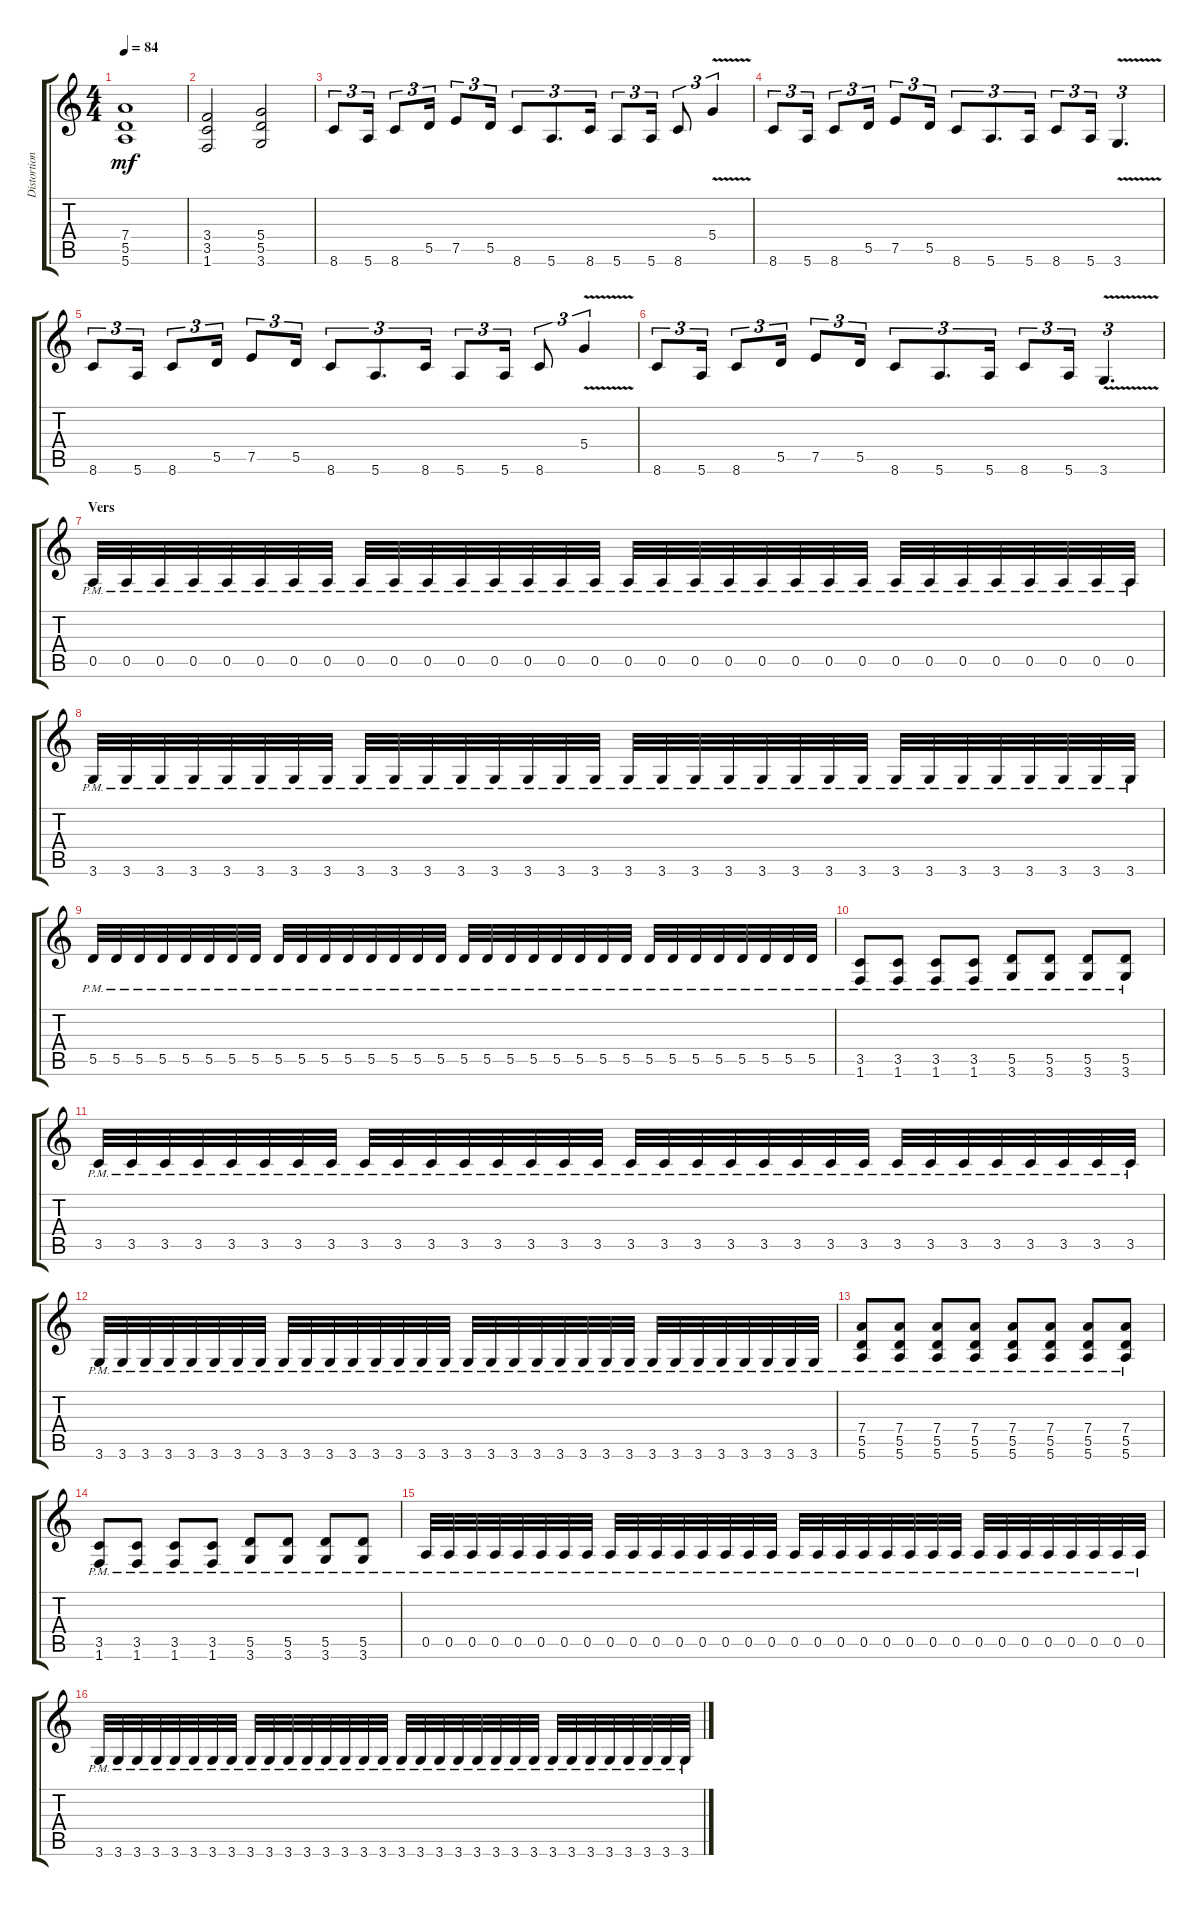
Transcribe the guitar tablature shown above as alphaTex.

\track ("Distortion Guitar" "Distortion") {instrument distortionguitar}
\staff {score tabs}
\tuning (E4 B3 G3 D3 A2 E2) {hide}
\ts (4 4)
\tempo 84
\clef g2
\ks c
(7.4 5.5 5.6).1{dy mf} |
(3.4 3.5 1.6).2 (5.4 5.5 3.6).2 |
8.6.8{tu (3 2)} 5.6.16{tu (3 2)} 8.6.8{tu (3 2)} 5.5.16{tu (3 2)} 7.5.8{tu (3 2)} 5.5.16{tu (3 2)} 8.6.8{tu (3 2)} 5.6.8{d tu (3 2)} 8.6.16{tu (3 2)} 5.6.8{tu (3 2)} 5.6.16{tu (3 2)} 8.6.8{tu (3 2)} 5.4{v}.4{tu (3 2)} |
8.6.8{tu (3 2)} 5.6.16{tu (3 2)} 8.6.8{tu (3 2)} 5.5.16{tu (3 2)} 7.5.8{tu (3 2)} 5.5.16{tu (3 2)} 8.6.8{tu (3 2)} 5.6.8{d tu (3 2)} 5.6.16{tu (3 2)} 8.6.8{tu (3 2)} 5.6.16{tu (3 2)} 3.6{v}.4{d tu (3 2)} |
8.6.8{tu (3 2)} 5.6.16{tu (3 2)} 8.6.8{tu (3 2)} 5.5.16{tu (3 2)} 7.5.8{tu (3 2)} 5.5.16{tu (3 2)} 8.6.8{tu (3 2)} 5.6.8{d tu (3 2)} 8.6.16{tu (3 2)} 5.6.8{tu (3 2)} 5.6.16{tu (3 2)} 8.6.8{tu (3 2)} 5.4{v}.4{tu (3 2)} |
8.6.8{tu (3 2)} 5.6.16{tu (3 2)} 8.6.8{tu (3 2)} 5.5.16{tu (3 2)} 7.5.8{tu (3 2)} 5.5.16{tu (3 2)} 8.6.8{tu (3 2)} 5.6.8{d tu (3 2)} 5.6.16{tu (3 2)} 8.6.8{tu (3 2)} 5.6.16{tu (3 2)} 3.6{v}.4{d tu (3 2)} |
\section ("" "Vers")
0.5{pm}.32 0.5{pm}.32 0.5{pm}.32 0.5{pm}.32 0.5{pm}.32 0.5{pm}.32 0.5{pm}.32 0.5{pm}.32 0.5{pm}.32 0.5{pm}.32 0.5{pm}.32 0.5{pm}.32 0.5{pm}.32 0.5{pm}.32 0.5{pm}.32 0.5{pm}.32 0.5{pm}.32 0.5{pm}.32 0.5{pm}.32 0.5{pm}.32 0.5{pm}.32 0.5{pm}.32 0.5{pm}.32 0.5{pm}.32 0.5{pm}.32 0.5{pm}.32 0.5{pm}.32 0.5{pm}.32 0.5{pm}.32 0.5{pm}.32 0.5{pm}.32 0.5{pm}.32 |
3.6{pm}.32 3.6{pm}.32 3.6{pm}.32 3.6{pm}.32 3.6{pm}.32 3.6{pm}.32 3.6{pm}.32 3.6{pm}.32 3.6{pm}.32 3.6{pm}.32 3.6{pm}.32 3.6{pm}.32 3.6{pm}.32 3.6{pm}.32 3.6{pm}.32 3.6{pm}.32 3.6{pm}.32 3.6{pm}.32 3.6{pm}.32 3.6{pm}.32 3.6{pm}.32 3.6{pm}.32 3.6{pm}.32 3.6{pm}.32 3.6{pm}.32 3.6{pm}.32 3.6{pm}.32 3.6{pm}.32 3.6{pm}.32 3.6{pm}.32 3.6{pm}.32 3.6{pm}.32 |
5.5{pm}.32 5.5{pm}.32 5.5{pm}.32 5.5{pm}.32 5.5{pm}.32 5.5{pm}.32 5.5{pm}.32 5.5{pm}.32 5.5{pm}.32 5.5{pm}.32 5.5{pm}.32 5.5{pm}.32 5.5{pm}.32 5.5{pm}.32 5.5{pm}.32 5.5{pm}.32 5.5{pm}.32 5.5{pm}.32 5.5{pm}.32 5.5{pm}.32 5.5{pm}.32 5.5{pm}.32 5.5{pm}.32 5.5{pm}.32 5.5{pm}.32 5.5{pm}.32 5.5{pm}.32 5.5{pm}.32 5.5{pm}.32 5.5{pm}.32 5.5{pm}.32 5.5{pm}.32 |
(3.5{pm} 1.6{pm}).8 (3.5{pm} 1.6{pm}).8 (3.5{pm} 1.6{pm}).8 (3.5{pm} 1.6{pm}).8 (5.5{pm} 3.6{pm}).8 (5.5{pm} 3.6{pm}).8 (5.5{pm} 3.6{pm}).8 (5.5{pm} 3.6{pm}).8 |
3.5{pm}.32 3.5{pm}.32 3.5{pm}.32 3.5{pm}.32 3.5{pm}.32 3.5{pm}.32 3.5{pm}.32 3.5{pm}.32 3.5{pm}.32 3.5{pm}.32 3.5{pm}.32 3.5{pm}.32 3.5{pm}.32 3.5{pm}.32 3.5{pm}.32 3.5{pm}.32 3.5{pm}.32 3.5{pm}.32 3.5{pm}.32 3.5{pm}.32 3.5{pm}.32 3.5{pm}.32 3.5{pm}.32 3.5{pm}.32 3.5{pm}.32 3.5{pm}.32 3.5{pm}.32 3.5{pm}.32 3.5{pm}.32 3.5{pm}.32 3.5{pm}.32 3.5{pm}.32 |
3.6{pm}.32 3.6{pm}.32 3.6{pm}.32 3.6{pm}.32 3.6{pm}.32 3.6{pm}.32 3.6{pm}.32 3.6{pm}.32 3.6{pm}.32 3.6{pm}.32 3.6{pm}.32 3.6{pm}.32 3.6{pm}.32 3.6{pm}.32 3.6{pm}.32 3.6{pm}.32 3.6{pm}.32 3.6{pm}.32 3.6{pm}.32 3.6{pm}.32 3.6{pm}.32 3.6{pm}.32 3.6{pm}.32 3.6{pm}.32 3.6{pm}.32 3.6{pm}.32 3.6{pm}.32 3.6{pm}.32 3.6{pm}.32 3.6{pm}.32 3.6{pm}.32 3.6{pm}.32 |
(7.4{pm} 5.5{pm} 5.6{pm}).8 (7.4{pm} 5.5{pm} 5.6{pm}).8 (7.4{pm} 5.5{pm} 5.6{pm}).8 (7.4{pm} 5.5{pm} 5.6{pm}).8 (7.4{pm} 5.5{pm} 5.6{pm}).8 (7.4{pm} 5.5{pm} 5.6{pm}).8 (7.4{pm} 5.5{pm} 5.6{pm}).8 (7.4{pm} 5.5{pm} 5.6{pm}).8 |
(3.5{pm} 1.6{pm}).8 (3.5{pm} 1.6{pm}).8 (3.5{pm} 1.6{pm}).8 (3.5{pm} 1.6{pm}).8 (5.5{pm} 3.6{pm}).8 (5.5{pm} 3.6{pm}).8 (5.5{pm} 3.6{pm}).8 (5.5{pm} 3.6{pm}).8 |
0.5{pm}.32 0.5{pm}.32 0.5{pm}.32 0.5{pm}.32 0.5{pm}.32 0.5{pm}.32 0.5{pm}.32 0.5{pm}.32 0.5{pm}.32 0.5{pm}.32 0.5{pm}.32 0.5{pm}.32 0.5{pm}.32 0.5{pm}.32 0.5{pm}.32 0.5{pm}.32 0.5{pm}.32 0.5{pm}.32 0.5{pm}.32 0.5{pm}.32 0.5{pm}.32 0.5{pm}.32 0.5{pm}.32 0.5{pm}.32 0.5{pm}.32 0.5{pm}.32 0.5{pm}.32 0.5{pm}.32 0.5{pm}.32 0.5{pm}.32 0.5{pm}.32 0.5{pm}.32 |
3.6{pm}.32 3.6{pm}.32 3.6{pm}.32 3.6{pm}.32 3.6{pm}.32 3.6{pm}.32 3.6{pm}.32 3.6{pm}.32 3.6{pm}.32 3.6{pm}.32 3.6{pm}.32 3.6{pm}.32 3.6{pm}.32 3.6{pm}.32 3.6{pm}.32 3.6{pm}.32 3.6{pm}.32 3.6{pm}.32 3.6{pm}.32 3.6{pm}.32 3.6{pm}.32 3.6{pm}.32 3.6{pm}.32 3.6{pm}.32 3.6{pm}.32 3.6{pm}.32 3.6{pm}.32 3.6{pm}.32 3.6{pm}.32 3.6{pm}.32 3.6{pm}.32 3.6{pm}.32
